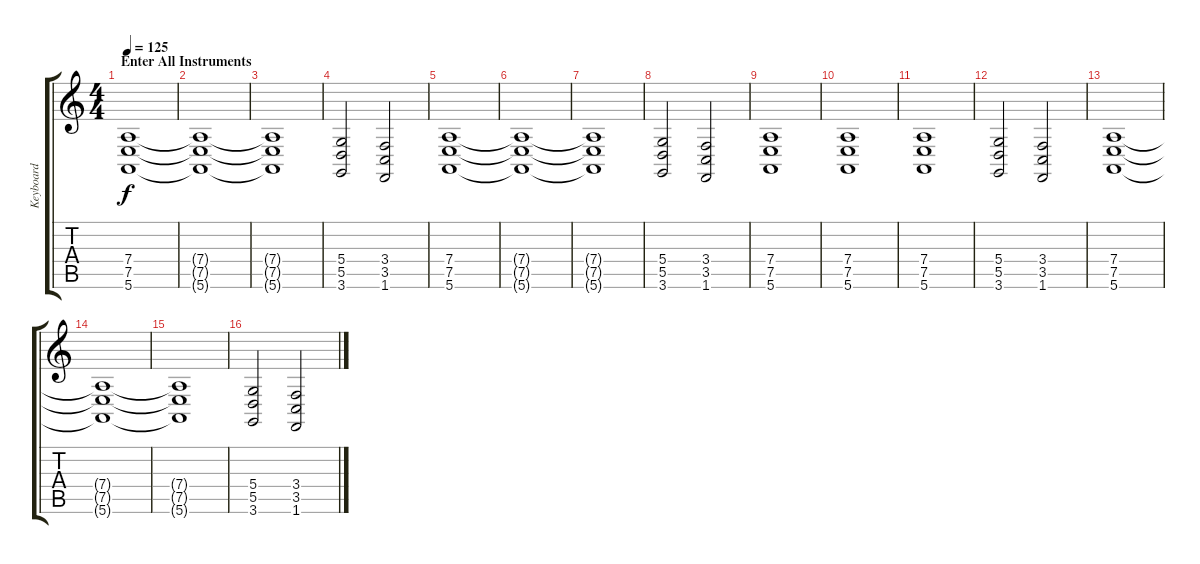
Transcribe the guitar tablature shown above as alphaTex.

\track ("Keyboard" "Keyboard") {instrument synthstrings2}
\staff {score tabs}
\tuning (E4 B3 G3 D3 A2 E2) {hide}
\ts (4 4)
\section ("" "Enter All Instruments")
\tempo 125
\clef g2
\ks c
(7.4 7.5 5.6).1{dy f} |
\section ("" "")
(7.4{t} 7.5{t} 5.6{t}).1 |
(7.4{t} 7.5{t} 5.6{t}).1 |
(5.4 5.5 3.6).2 (3.4 3.5 1.6).2 |
(7.4 7.5 5.6).1 |
(7.4{t} 7.5{t} 5.6{t}).1 |
(7.4{t} 7.5{t} 5.6{t}).1 |
(5.4 5.5 3.6).2 (3.4 3.5 1.6).2 |
(7.4 7.5 5.6).1 |
(7.4 7.5 5.6).1 |
(7.4 7.5 5.6).1 |
(5.4 5.5 3.6).2 (3.4 3.5 1.6).2 |
(7.4 7.5 5.6).1 |
(7.4{t} 7.5{t} 5.6{t}).1 |
(7.4{t} 7.5{t} 5.6{t}).1 |
(5.4 5.5 3.6).2 (3.4 3.5 1.6).2
